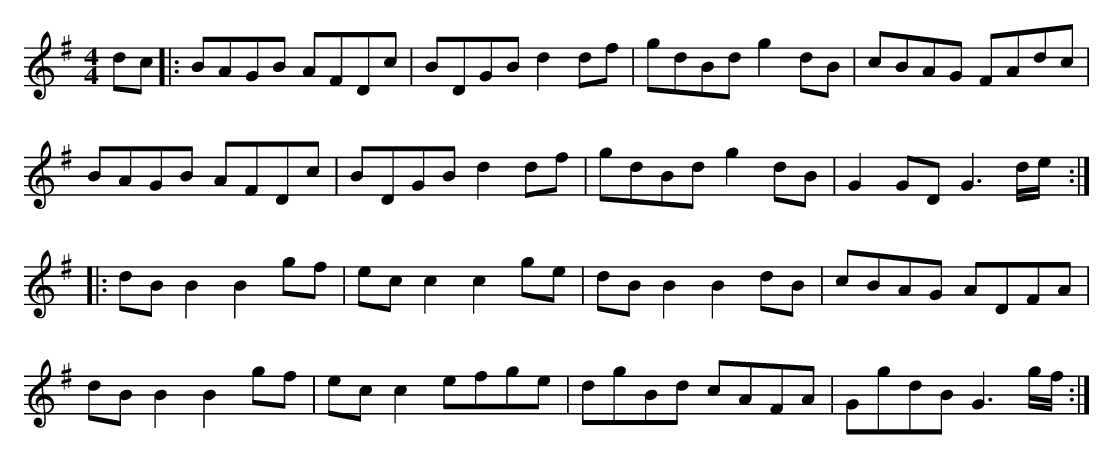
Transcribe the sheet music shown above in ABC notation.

X:1
M:4/4
K:G
dc|:BAGB AFDc|BDGB d2df|gdBd g2dB|cBAG FAdc|
BAGB AFDc|BDGB d2df|gdBd g2dB|G2GD G3d/e/:|
|:dBB2 B2gf|ecc2 c2ge|dBB2 B2dB|cBAG ADFA|
dBB2 B2gf|ecc2 efge|dgBd cAFA|GgdB G3g/f/:|
